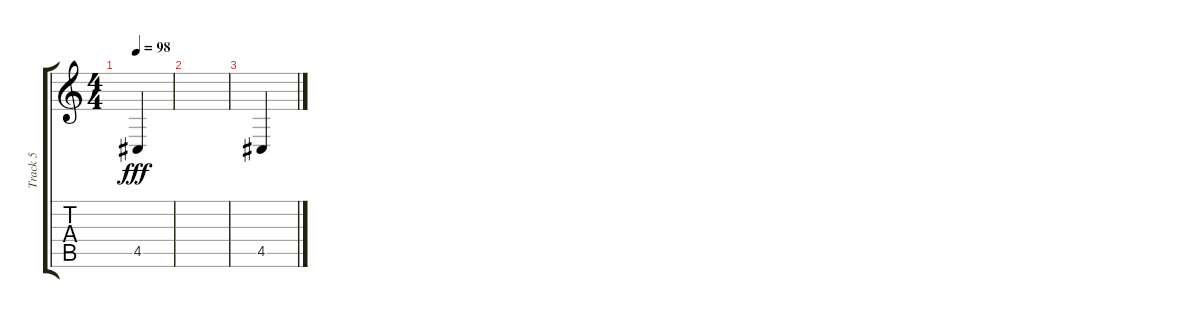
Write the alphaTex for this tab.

\track ("Track 5" "Track 5") {instrument taikodrum}
\staff {score tabs}
\tuning (E4 B3 G3 D3 A2 E2) {hide}
\ts (4 4)
\section ("" "")
\tempo 98
\clef g2
\ks c
4.5.4{dy fff} |
|
4.5.4
